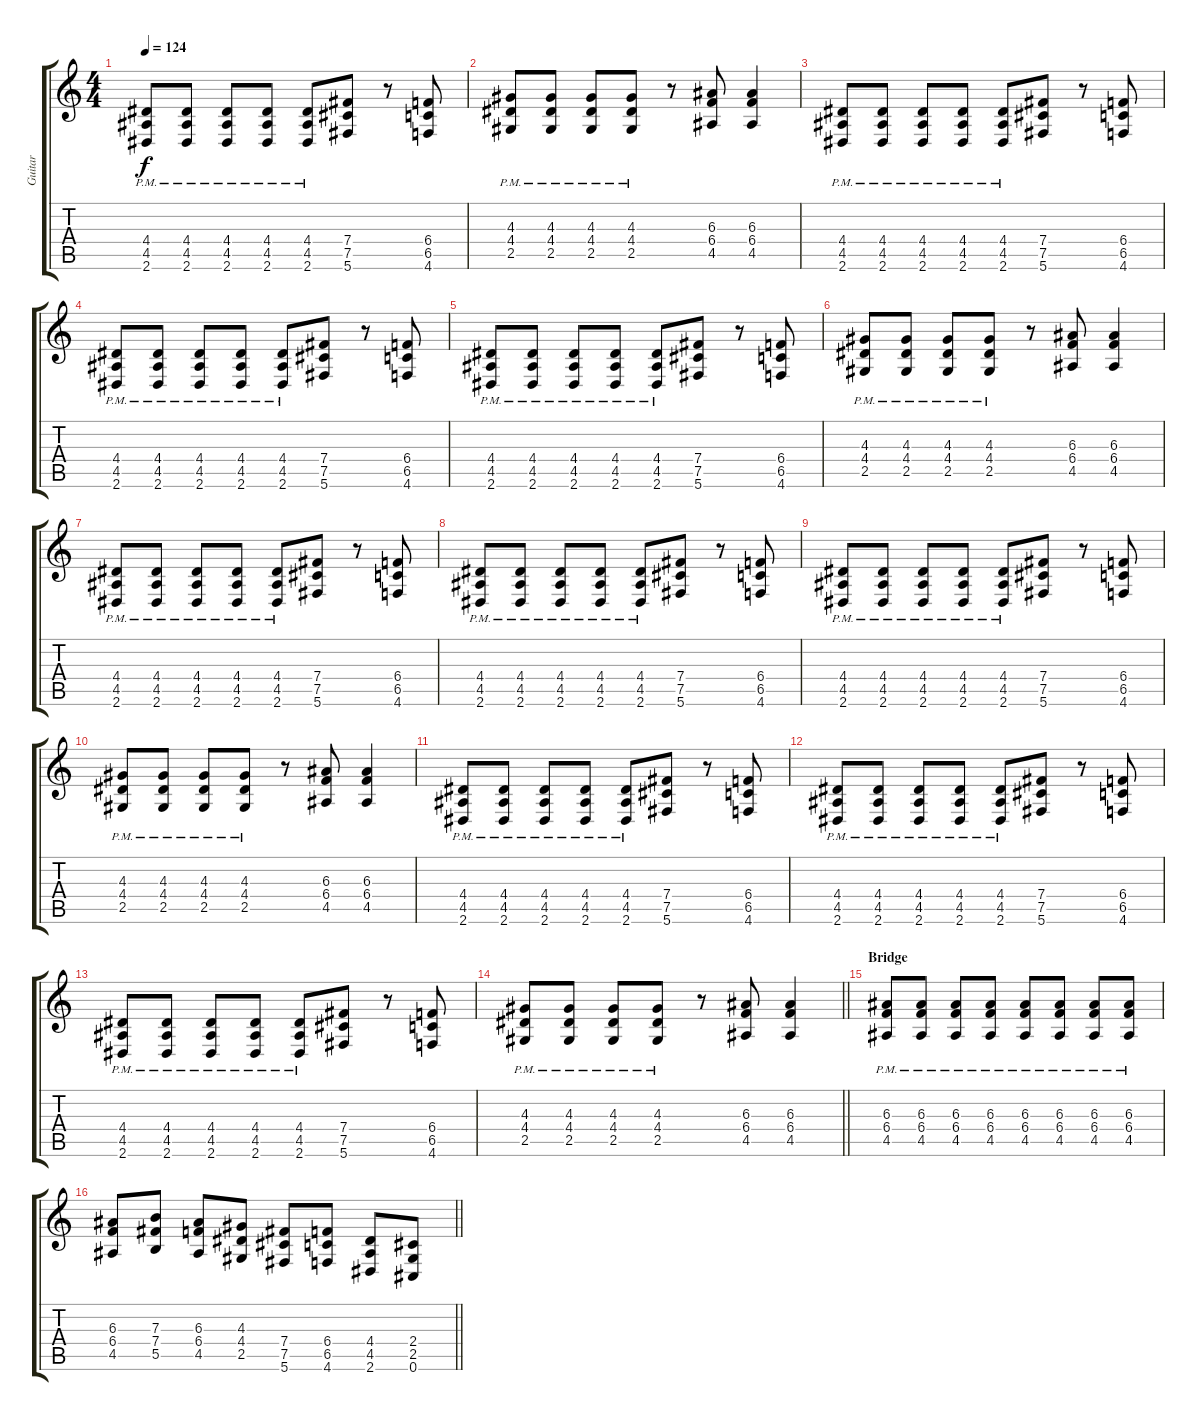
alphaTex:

\track ("Guitar" "Guitar") {instrument distortionguitar}
\staff {score tabs}
\tuning (Db4 Ab3 E3 B2 Gb2 Db2) {hide}
\ts (4 4)
\tempo 124
\clef g2
\ks c
(4.4{pm} 4.5{pm} 2.6{pm}).8{dy f} (4.4{pm} 4.5{pm} 2.6{pm}).8 (4.4{pm} 4.5{pm} 2.6{pm}).8 (4.4{pm} 4.5{pm} 2.6{pm}).8 (4.4{pm} 4.5{pm} 2.6{pm}).8 (7.4 7.5 5.6).8 r.8 (6.4 6.5 4.6).8 |
(4.3{pm} 4.4{pm} 2.5{pm}).8 (4.3{pm} 4.4{pm} 2.5{pm}).8 (4.3{pm} 4.4{pm} 2.5{pm}).8 (4.3{pm} 4.4{pm} 2.5{pm}).8 r.8 (6.3 6.4 4.5).8 (6.3 6.4 4.5).4 |
(4.4{pm} 4.5{pm} 2.6{pm}).8 (4.4{pm} 4.5{pm} 2.6{pm}).8 (4.4{pm} 4.5{pm} 2.6{pm}).8 (4.4{pm} 4.5{pm} 2.6{pm}).8 (4.4{pm} 4.5{pm} 2.6{pm}).8 (7.4 7.5 5.6).8 r.8 (6.4 6.5 4.6).8 |
(4.4{pm} 4.5{pm} 2.6{pm}).8 (4.4{pm} 4.5{pm} 2.6{pm}).8 (4.4{pm} 4.5{pm} 2.6{pm}).8 (4.4{pm} 4.5{pm} 2.6{pm}).8 (4.4{pm} 4.5{pm} 2.6{pm}).8 (7.4 7.5 5.6).8 r.8 (6.4 6.5 4.6).8 |
(4.4{pm} 4.5{pm} 2.6{pm}).8 (4.4{pm} 4.5{pm} 2.6{pm}).8 (4.4{pm} 4.5{pm} 2.6{pm}).8 (4.4{pm} 4.5{pm} 2.6{pm}).8 (4.4{pm} 4.5{pm} 2.6{pm}).8 (7.4 7.5 5.6).8 r.8 (6.4 6.5 4.6).8 |
(4.3{pm} 4.4{pm} 2.5{pm}).8 (4.3{pm} 4.4{pm} 2.5{pm}).8 (4.3{pm} 4.4{pm} 2.5{pm}).8 (4.3{pm} 4.4{pm} 2.5{pm}).8 r.8 (6.3 6.4 4.5).8 (6.3 6.4 4.5).4 |
(4.4{pm} 4.5{pm} 2.6{pm}).8 (4.4{pm} 4.5{pm} 2.6{pm}).8 (4.4{pm} 4.5{pm} 2.6{pm}).8 (4.4{pm} 4.5{pm} 2.6{pm}).8 (4.4{pm} 4.5{pm} 2.6{pm}).8 (7.4 7.5 5.6).8 r.8 (6.4 6.5 4.6).8 |
(4.4{pm} 4.5{pm} 2.6{pm}).8 (4.4{pm} 4.5{pm} 2.6{pm}).8 (4.4{pm} 4.5{pm} 2.6{pm}).8 (4.4{pm} 4.5{pm} 2.6{pm}).8 (4.4{pm} 4.5{pm} 2.6{pm}).8 (7.4 7.5 5.6).8 r.8 (6.4 6.5 4.6).8 |
(4.4{pm} 4.5{pm} 2.6{pm}).8 (4.4{pm} 4.5{pm} 2.6{pm}).8 (4.4{pm} 4.5{pm} 2.6{pm}).8 (4.4{pm} 4.5{pm} 2.6{pm}).8 (4.4{pm} 4.5{pm} 2.6{pm}).8 (7.4 7.5 5.6).8 r.8 (6.4 6.5 4.6).8 |
(4.3{pm} 4.4{pm} 2.5{pm}).8 (4.3{pm} 4.4{pm} 2.5{pm}).8 (4.3{pm} 4.4{pm} 2.5{pm}).8 (4.3{pm} 4.4{pm} 2.5{pm}).8 r.8 (6.3 6.4 4.5).8 (6.3 6.4 4.5).4 |
(4.4{pm} 4.5{pm} 2.6{pm}).8 (4.4{pm} 4.5{pm} 2.6{pm}).8 (4.4{pm} 4.5{pm} 2.6{pm}).8 (4.4{pm} 4.5{pm} 2.6{pm}).8 (4.4{pm} 4.5{pm} 2.6{pm}).8 (7.4 7.5 5.6).8 r.8 (6.4 6.5 4.6).8 |
(4.4{pm} 4.5{pm} 2.6{pm}).8 (4.4{pm} 4.5{pm} 2.6{pm}).8 (4.4{pm} 4.5{pm} 2.6{pm}).8 (4.4{pm} 4.5{pm} 2.6{pm}).8 (4.4{pm} 4.5{pm} 2.6{pm}).8 (7.4 7.5 5.6).8 r.8 (6.4 6.5 4.6).8 |
(4.4{pm} 4.5{pm} 2.6{pm}).8 (4.4{pm} 4.5{pm} 2.6{pm}).8 (4.4{pm} 4.5{pm} 2.6{pm}).8 (4.4{pm} 4.5{pm} 2.6{pm}).8 (4.4{pm} 4.5{pm} 2.6{pm}).8 (7.4 7.5 5.6).8 r.8 (6.4 6.5 4.6).8 |
\barLineRight lightlight
(4.3{pm} 4.4{pm} 2.5{pm}).8 (4.3{pm} 4.4{pm} 2.5{pm}).8 (4.3{pm} 4.4{pm} 2.5{pm}).8 (4.3{pm} 4.4{pm} 2.5{pm}).8 r.8 (6.3 6.4 4.5).8 (6.3 6.4 4.5).4 |
\section ("" "Bridge")
(6.3{pm} 6.4{pm} 4.5{pm}).8{volume 12 balance 16} (6.3{pm} 6.4{pm} 4.5{pm}).8 (6.3{pm} 6.4{pm} 4.5{pm}).8 (6.3{pm} 6.4{pm} 4.5{pm}).8 (6.3{pm} 6.4{pm} 4.5{pm}).8 (6.3{pm} 6.4{pm} 4.5{pm}).8 (6.3{pm} 6.4{pm} 4.5{pm}).8 (6.3{pm} 6.4{pm} 4.5{pm}).8 |
\barLineRight lightlight
(6.3 6.4 4.5).8 (7.3 7.4 5.5).8 (6.3 6.4 4.5).8 (4.3 4.4 2.5).8 (7.4 7.5 5.6).8 (6.4 6.5 4.6).8 (4.4 4.5 2.6).8 (2.4 2.5 0.6).8
